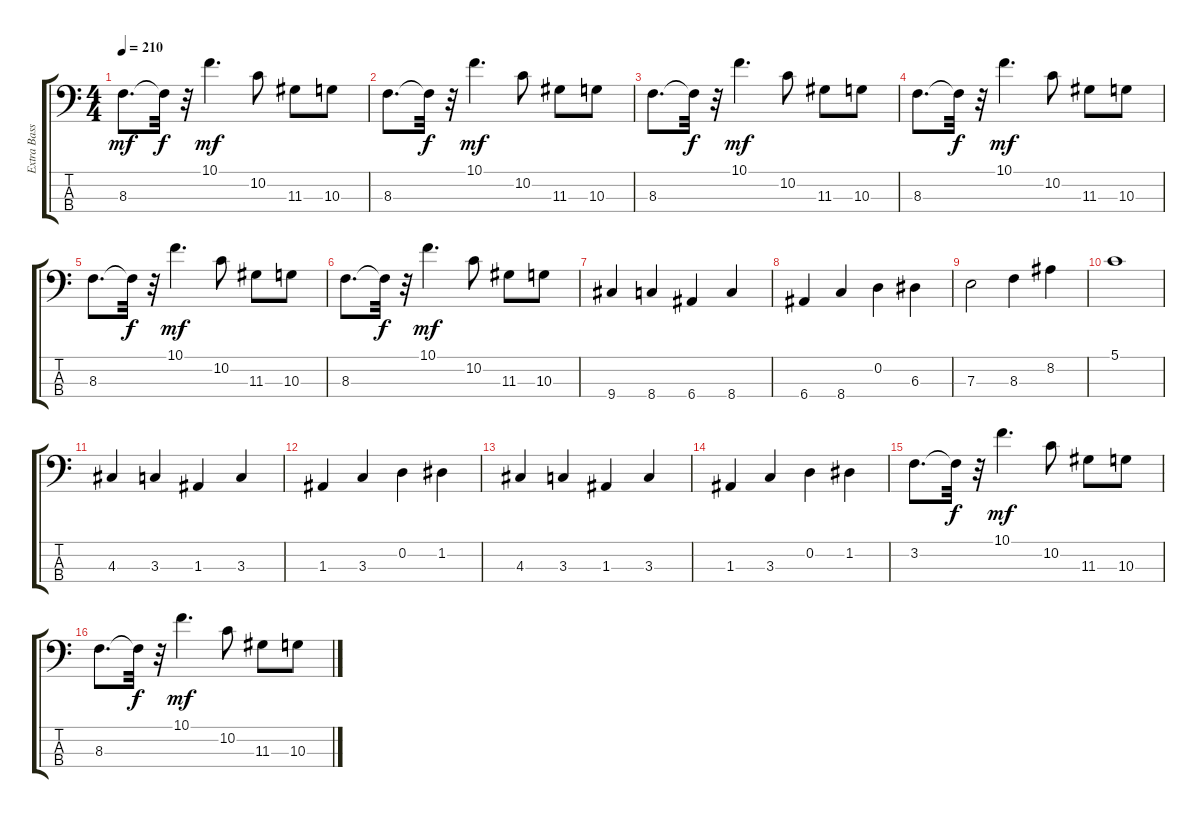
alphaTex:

\track ("Extra Bass" "Extra Bass") {instrument slapbass2}
\staff {score tabs}
\tuning (G2 D2 A1 E1) {hide}
\ts (4 4)
\tempo 210
\clef f4
\ks c
8.3.8{d dy mf} 8.3{t}.32{dy f} r.32 10.1.4{d dy mf} 10.2.8 11.3.8 10.3.8 |
8.3.8{d} 8.3{t}.32{dy f} r.32 10.1.4{d dy mf} 10.2.8 11.3.8 10.3.8 |
8.3.8{d} 8.3{t}.32{dy f} r.32 10.1.4{d dy mf} 10.2.8 11.3.8 10.3.8 |
8.3.8{d} 8.3{t}.32{dy f} r.32 10.1.4{d dy mf} 10.2.8 11.3.8 10.3.8 |
8.3.8{d} 8.3{t}.32{dy f} r.32 10.1.4{d dy mf} 10.2.8 11.3.8 10.3.8 |
8.3.8{d} 8.3{t}.32{dy f} r.32 10.1.4{d dy mf} 10.2.8 11.3.8 10.3.8 |
9.4.4 8.4.4 6.4.4 8.4.4 |
6.4.4 8.4.4 0.2.4 6.3.4 |
7.3.2 8.3.4 8.2.4 |
5.1.1 |
4.3.4 3.3.4 1.3.4 3.3.4 |
1.3.4 3.3.4 0.2.4 1.2.4 |
4.3.4 3.3.4 1.3.4 3.3.4 |
1.3.4 3.3.4 0.2.4 1.2.4 |
3.2.8{d} 3.2{t}.32{dy f} r.32 10.1.4{d dy mf} 10.2.8 11.3.8 10.3.8 |
8.3.8{d} 8.3{t}.32{dy f} r.32 10.1.4{d dy mf} 10.2.8 11.3.8 10.3.8
